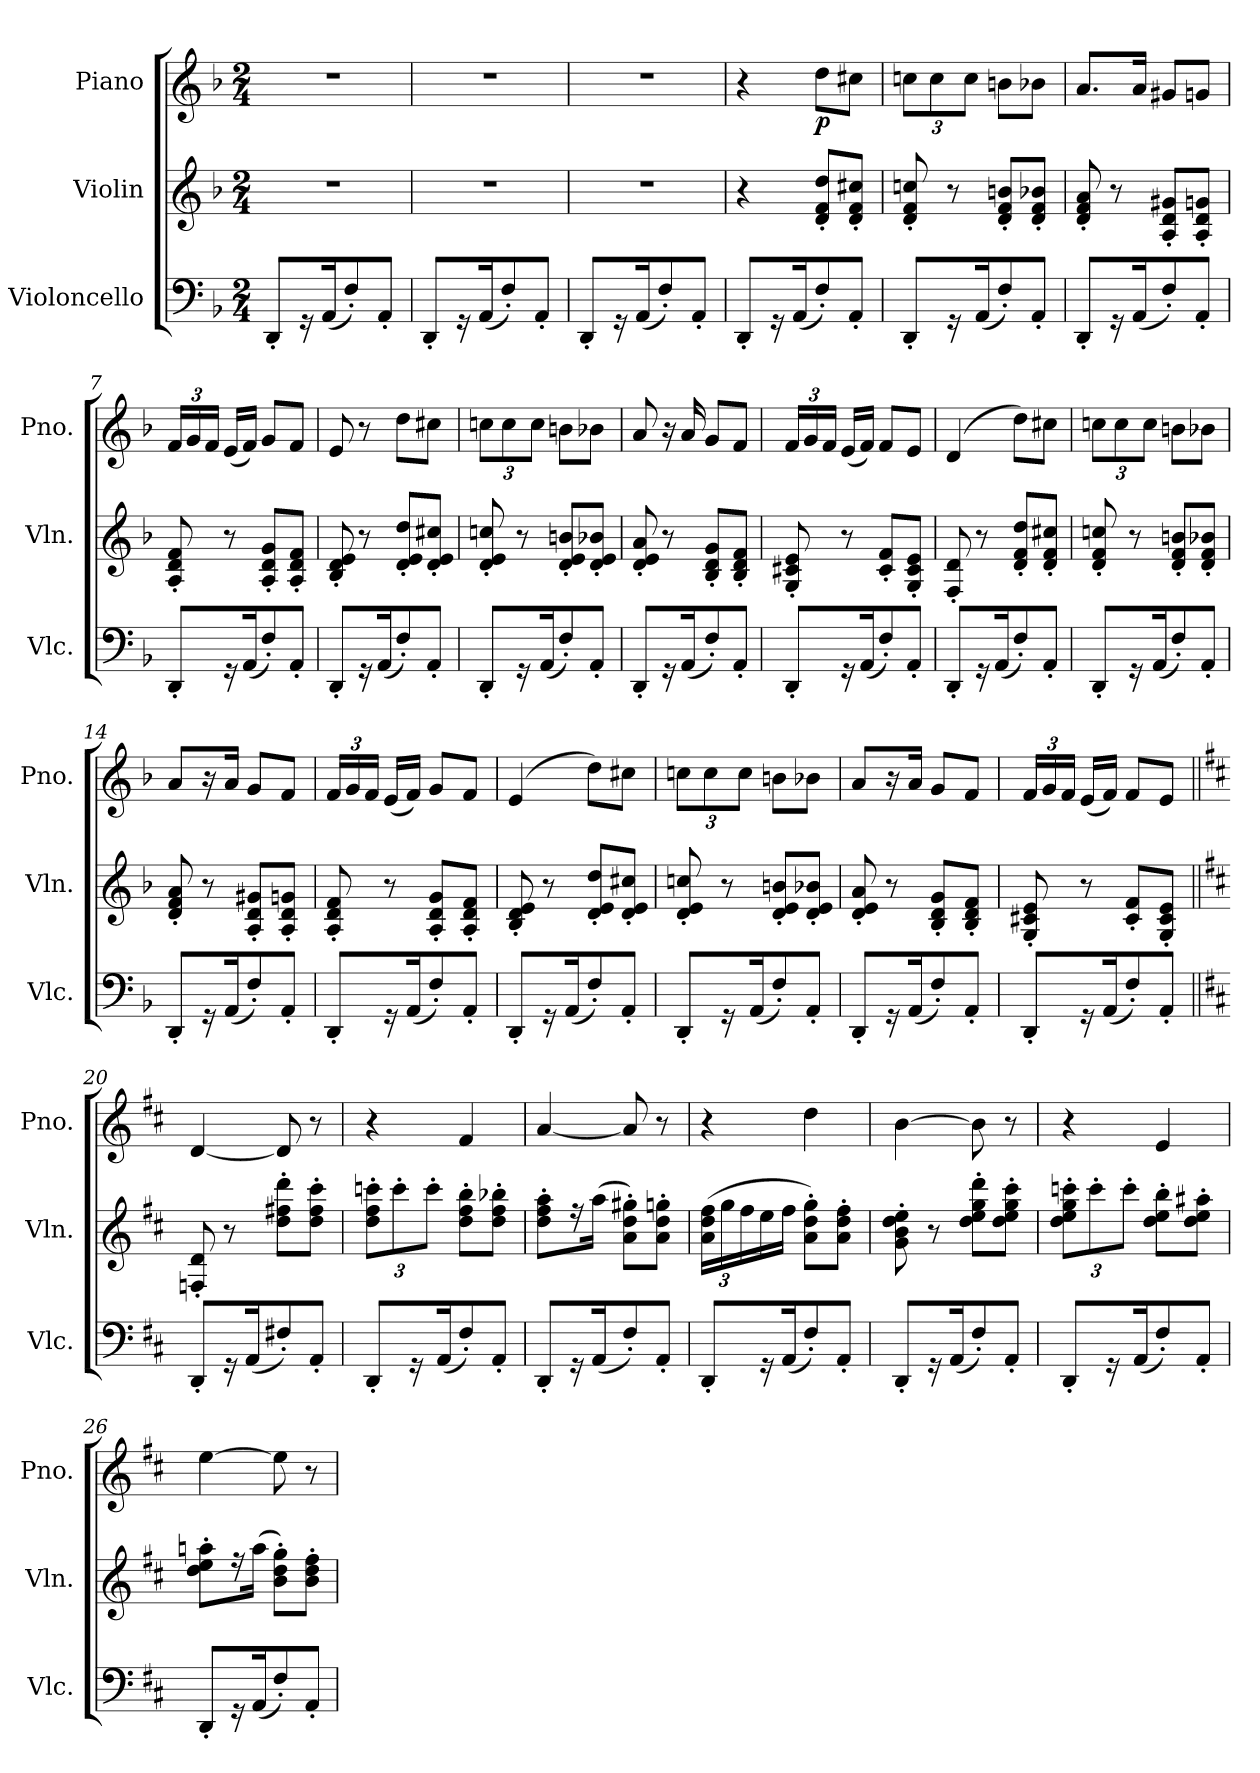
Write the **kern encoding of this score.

**kern	**kern	**kern	**dynam
*part3	*part2	*part1	*part1
*staff3	*staff2	*staff1	*staff1
*I"Violoncello	*I"Violin	*I"Piano	*
*I'Vlc.	*I'Vln.	*I'Pno.	*
*clefF4	*clefG2	*clefG2	*
*k[b-]	*k[b-]	*k[b-]	*
*M2/4	*M2/4	*M2/4	*
*MM72	*MM72	*MM72	*
=1	=1	=1	=1
8DD'/L	2r	2r	.
16r	.	.	.
(16AA/K	.	.	.
8F'/)	.	.	.
8AA'/J	.	.	.
=2	=2	=2	=2
8DD'/L	2r	2r	.
16r	.	.	.
(16AA/K	.	.	.
8F'/)	.	.	.
8AA'/J	.	.	.
=3	=3	=3	=3
8DD'/L	2r	2r	.
16r	.	.	.
(16AA/K	.	.	.
8F'/)	.	.	.
8AA'/J	.	.	.
=4	=4	=4	=4
8DD'/L	4r	4r	.
16r	.	.	.
(16AA/K	.	.	.
!	!	!	!LO:DY:b
8F'/)	8d/' 8f/' 8dd/'L	8dd\L	p
8AA'/J	8d/' 8f/' 8cc#X/'J	8cc#X\J	.
=5	=5	=5	=5
*	*	*Xbrackettup	*
8DD'/L	8d/' 8f/' 8ccn/'	12ccn\L	.
.	.	12cc\	.
16r	8r	.	.
.	.	12cc\J	.
(16AA/K	.	.	.
8F'/)	8d/' 8f/' 8bn/'L	8bn\L	.
8AA'/J	8d/' 8f/' 8b-X/'J	8b-X\J	.
=6	=6	=6	=6
8DD'/L	8d/' 8f/' 8a/'	8.a/L	.
16r	8r	.	.
(16AA/K	.	16a/Jk	.
8F'/)	8A/' 8d/' 8g#X/'L	8g#X/L	.
8AA'/J	8A/' 8d/' 8gn/'J	8gn/J	.
!!LO:LB:g=z
=7	=7	=7	=7
8DD'/L	8A/' 8d/' 8f/'	24f/LL	.
.	.	24g/	.
.	.	24f/JJ	.
16r	8r	(16e/LL	.
(16AA/K	.	16f/JJ)	.
8F'/)	8A/' 8d/' 8g/'L	8g/L	.
8AA'/J	8A/' 8d/' 8f/'J	8f/J	.
=8	=8	=8	=8
8DD'/L	8B-/' 8d/' 8e/'	8e/	.
16r	8r	8r	.
(16AA/K	.	.	.
8F'/)	8d/' 8e/' 8dd/'L	8dd\L	.
8AA'/J	8d/' 8e/' 8cc#X/'J	8cc#X\J	.
=9	=9	=9	=9
8DD'/L	8d/' 8e/' 8ccn/'	12ccn\L	.
.	.	12cc\	.
16r	8r	.	.
.	.	12cc\J	.
(16AA/K	.	.	.
8F'/)	8d/' 8e/' 8bn/'L	8bn\L	.
8AA'/J	8d/' 8e/' 8b-X/'J	8b-X\J	.
=10	=10	=10	=10
8DD'/L	8d/' 8e/' 8a/'	8a/	.
16r	8r	16r	.
(16AA/K	.	16a/	.
8F'/)	8B-/' 8d/' 8g/'L	8g/L	.
8AA'/J	8B-/' 8d/' 8f/'J	8f/J	.
=11	=11	=11	=11
8DD'/L	8G/' 8c#X/' 8e/'	24f/LL	.
.	.	24g/	.
.	.	24f/JJ	.
16r	8r	(16e/LL	.
(16AA/K	.	16f/JJ)	.
8F'/)	8c#/' 8f/'L	8f/L	.
8AA'/J	8G/' 8c#/' 8e/'J	8e/J	.
!!LO:LB:g=z
=12	=12	=12	=12
8DD'/L	8F/' 8d/'	(4d/	.
16r	8r	.	.
(16AA/K	.	.	.
8F'/)	8d/' 8f/' 8dd/'L	8dd\L)	.
8AA'/J	8d/' 8f/' 8cc#X/'J	8cc#X\J	.
=13	=13	=13	=13
8DD'/L	8d/' 8f/' 8ccn/'	12ccn\L	.
.	.	12cc\	.
16r	8r	.	.
.	.	12cc\J	.
(16AA/K	.	.	.
8F'/)	8d/' 8f/' 8bn/'L	8bn\L	.
8AA'/J	8d/' 8f/' 8b-X/'J	8b-X\J	.
=14	=14	=14	=14
8DD'/L	8d/' 8f/' 8a/'	8a/L	.
16r	8r	16r	.
(16AA/K	.	16a/Jk	.
8F'/)	8A/' 8d/' 8g#X/'L	8g/L	.
8AA'/J	8A/' 8d/' 8gn/'J	8f/J	.
=15	=15	=15	=15
8DD'/L	8A/' 8d/' 8f/'	24f/LL	.
.	.	24g/	.
.	.	24f/JJ	.
16r	8r	(16e/LL	.
(16AA/K	.	16f/JJ)	.
8F'/)	8A/' 8d/' 8g/'L	8g/L	.
8AA'/J	8A/' 8d/' 8f/'J	8f/J	.
=16	=16	=16	=16
8DD'/L	8B-/' 8d/' 8e/'	(4e/	.
16r	8r	.	.
(16AA/K	.	.	.
8F'/)	8d/' 8e/' 8dd/'L	8dd\L)	.
8AA'/J	8d/' 8e/' 8cc#X/'J	8cc#X\J	.
!!LO:PB:g=z
=17	=17	=17	=17
8DD'/L	8d/' 8e/' 8ccn/'	12ccn\L	.
.	.	12cc\	.
16r	8r	.	.
.	.	12cc\J	.
(16AA/K	.	.	.
8F'/)	8d/' 8e/' 8bn/'L	8bn\L	.
8AA'/J	8d/' 8e/' 8b-X/'J	8b-X\J	.
=18	=18	=18	=18
8DD'/L	8d/' 8e/' 8a/'	8a/L	.
16r	8r	16r	.
(16AA/K	.	16a/Jk	.
8F'/)	8B-/' 8d/' 8g/'L	8g/L	.
8AA'/J	8B-/' 8d/' 8f/'J	8f/J	.
=19	=19	=19	=19
8DD'/L	8G/' 8c#X/' 8e/'	24f/LL	.
.	.	24g/	.
.	.	24f/JJ	.
16r	8r	(16e/LL	.
(16AA/K	.	16f/JJ)	.
8F'/)	8c#/' 8f/'L	8f/L	.
8AA'/J	8G/' 8c#/' 8e/'J	8e/J	.
=20||	=20||	=20||	=20||
*k[f#c#]	*k[f#c#]	*k[f#c#]	*
8DD'/L	8Fn/' 8d/'	[4d/	.
16r	8r	.	.
(16AA/K	.	.	.
8F#X'/)	8dd\' 8ff#X\' 8ddd\'L	8d/]	.
8AA'/J	8dd\' 8ff#\' 8ccc#\'J	8r	.
=21	=21	=21	=21
*	*Xbrackettup	*	*
8DD'/L	12dd\' 12ff#\' 12cccn\'L	4r	.
.	12ccc'\	.	.
16r	.	.	.
.	12ccc'\J	.	.
(16AA/K	.	.	.
8F#'/)	8dd\' 8ff#\' 8bb\'L	4f#/	.
8AA'/J	8dd\' 8ff#\' 8bb-X\'J	.	.
!!LO:LB:g=z
=22	=22	=22	=22
8DD'/L	8dd\' 8ff#\' 8aa\'L	[4a/	.
16r	16r	.	.
(16AA/K	(16aa\Jk	.	.
8F#'/)	8a\' 8dd\' 8gg#X\'L)	8a/]	.
8AA'/J	8a\' 8dd\' 8ggn\'J	8r	.
=23	=23	=23	=23
8DD'/L	(24a\ 24dd\ 24ff#\LL	4r	.
.	24gg\	.	.
.	24ff#\	.	.
16r	16ee\	.	.
(16AA/K	16ff#\JJ	.	.
8F#'/)	8a\' 8dd\' 8gg\'L)	4dd\	.
8AA'/J	8a\' 8dd\' 8ff#\'J	.	.
=24	=24	=24	=24
8DD'/L	8g\' 8b\' 8dd\' 8ee\'	[4b\	.
16r	8r	.	.
(16AA/K	.	.	.
8F#'/)	8dd\' 8ee\' 8gg\' 8ddd\'L	8b\]	.
8AA'/J	8dd\' 8ee\' 8gg\' 8ccc#\'J	8r	.
=25	=25	=25	=25
8DD'/L	12dd\' 12ee\' 12gg\' 12cccn\'L	4r	.
.	12ccc'\	.	.
16r	.	.	.
.	12ccc'\J	.	.
(16AA/K	.	.	.
8F#'/)	8dd\' 8ee\' 8bb\'L	4e/	.
8AA'/J	8dd\' 8ee\' 8aa#X\'J	.	.
=26	=26	=26	=26
8DD'/L	8dd\' 8ee\' 8aan\'L	[4ee\	.
16r	16r	.	.
(16AA/K	(16aa\Jk	.	.
8F#'/)	8b\' 8dd\' 8gg\'L)	8ee\]	.
8AA'/J	8b\' 8dd\' 8ff#\'J	8r	.
=	=	=	=
*-	*-	*-	*-
